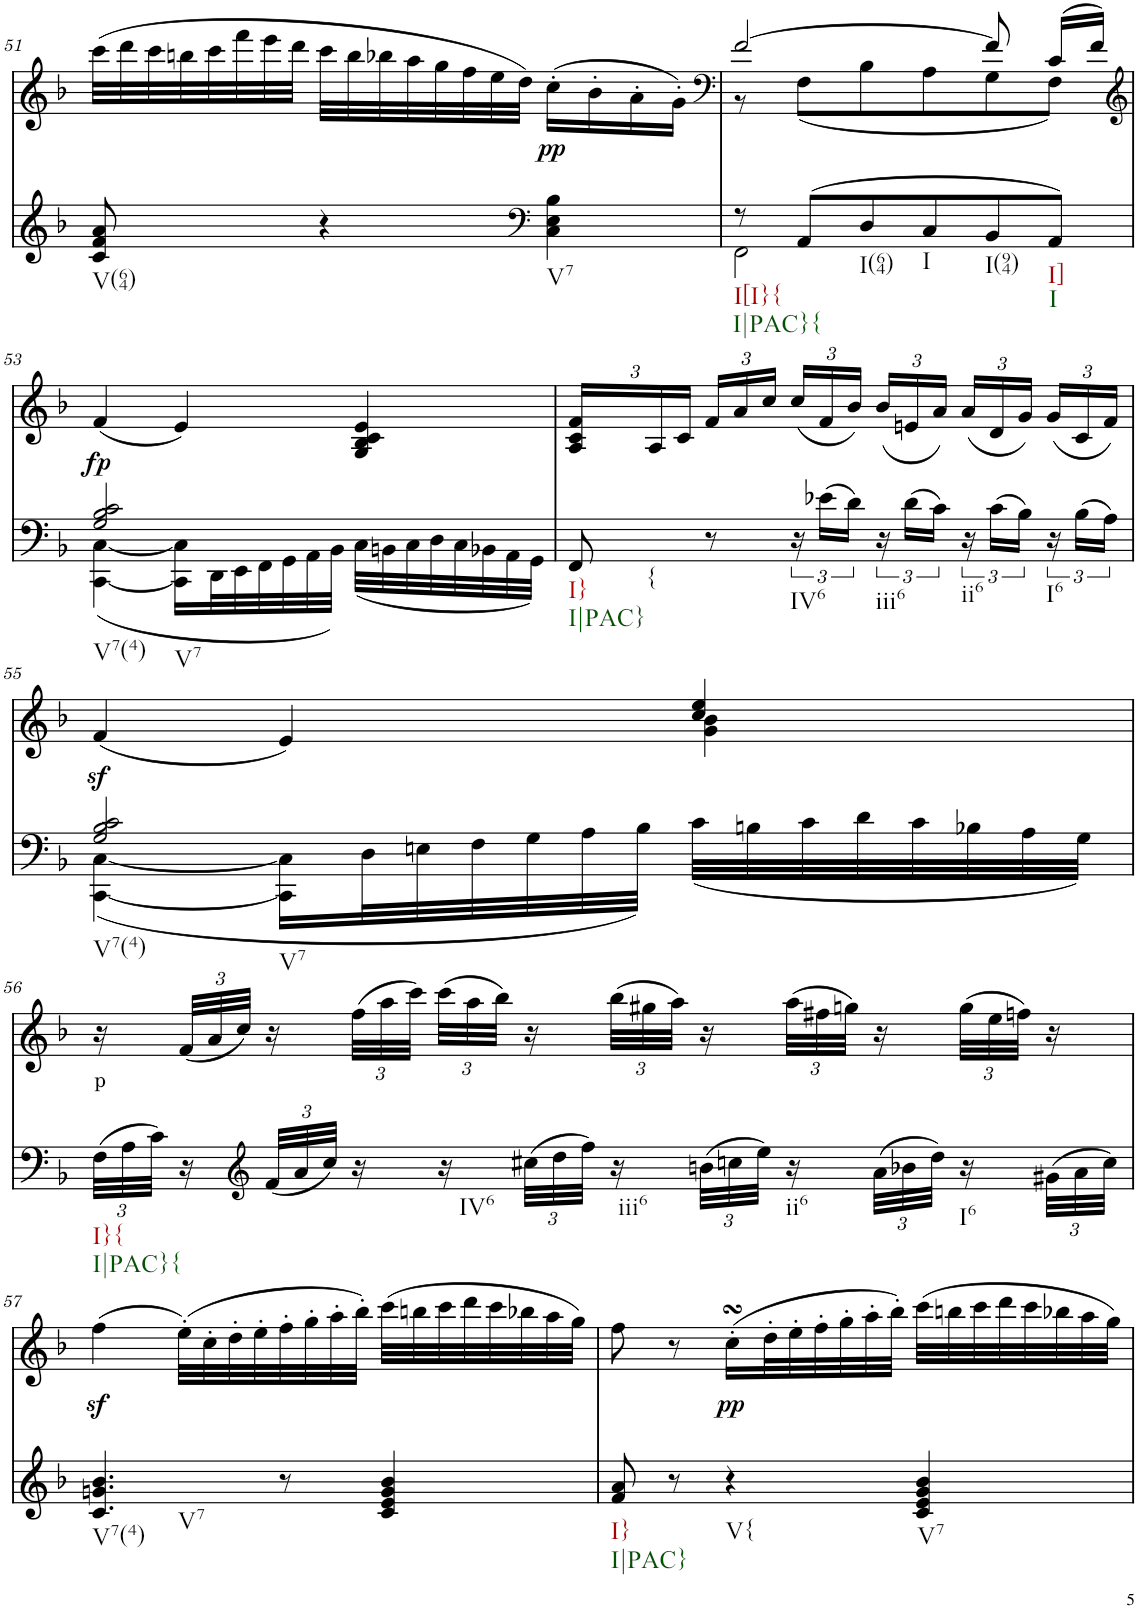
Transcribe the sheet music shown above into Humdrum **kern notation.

**kern	**kern	**text	**dynam
*part2	*part1	*part1	*part1
*staff2	*staff1	*staff1	*staff1
*I"piano	*I"piano	*	*
*I'Pno	*I'Pno	*	*
!!LO:PB:g=z
*clefG2	*clefG2	*	*
*k[b-]	*k[b-]	*	*
*F:	*F:	*	*
*M3/4	*M3/4	*	*
=51	=51	=51	=51
!LO:TX:b:t=V(64)	!	!	!
8c/ 8f/ 8a/	(32ccc\LLL	.	.
.	32ddd\	.	.
.	32ccc\	.	.
.	32bbn\	.	.
8ryy	32ccc\	.	.
.	32fff\	.	.
.	32eee\	.	.
.	32ddd\JJJ	.	.
4r	32ccc\LLL	.	.
.	32bb\	.	.
.	32bb-X\	.	.
.	32aa\	.	.
.	32gg\	.	.
.	32ff\	.	.
.	32ee\	.	.
.	32dd\JJJ)	.	.
*clefF4	*	*	*
!LO:TX:b:t=V7	!	!	!
!	!	!	!LO:DY:b
4C\ 4E\ 4B-\	(16cc'\LL	.	pp
.	16b-'\	.	.
.	16a'\	.	.
.	16g'\JJ)	.	.
=52	=52	=52	=52
*	*clefF4	*	*
*^	*^	*	*
!LO:TX:b:t=I[I}{	!	!	!	!	!
!LO:TX:b:t=I|PAC}{	!	!	!	!	!
8r	2FF\	[2f/	8r	.	.
(8AA/L	.	.	(8F\L	.	.
!LO:TX:b:t=I(64)	!	!	!	!	!
8D/	.	.	8B-\	.	.
!LO:TX:b:t=I	!	!	!	!	!
8C/	.	.	8A\	.	.
!LO:TX:b:t=I(94)	!	!	!	!	!
8BB-/	4ryy	8f/]	8G\	.	.
!LO:TX:b:t=I]	!	!	!	!	!
!LO:TX:b:t=I	!	!	!	!	!
8AA/J)	.	(16c/LL	8F\J)	.	.
.	.	16f/JJ)	.	.	.
*	*	*v	*v	*	*
!!LO:LB:g=z
=53	=53	=53	=53	=53
*	*	*clefG2	*	*
!LO:TX:b:t=V7(4)	!	!	!	!
!LO:TX:b:t=V7	!	!	!	!
!	!	!	!	!LO:DY:b
2G/ 2B-/ 2c/	([4CC\ [4C\	(4f/	.	fp
.	16CC\] 16C\]LL	4e/)	.	.
.	32DD\L	.	.	.
.	32EE\	.	.	.
.	32FF\	.	.	.
.	32GG\	.	.	.
.	32AA\	.	.	.
.	32BB-\JJJ)	.	.	.
4ryy	(32C\LLL	4G/ 4B-/ 4c/ 4e/	.	.
.	32BBn\	.	.	.
.	32C\	.	.	.
.	32D\	.	.	.
.	32C\	.	.	.
.	32BB-X\	.	.	.
.	32AA\	.	.	.
.	32GG\JJJ)	.	.	.
*v	*v	*	*	*
=54	=54	=54	=54
*	*Xbrackettup	*	*
*^	*	*	*
!LO:TX:b:t=I}	!	!	!	!
!LO:TX:b:t=I|PAC}	!	!	!	!
!LO:TX:b:t={	!	!	!	!
*v	*v	*	*	*
8FF/	24A/ 24c/ 24f/LL	.	.
.	24A/	.	.
.	24c/JJ	.	.
8r	24f/LL	.	.
.	24a/	.	.
.	24cc/JJ	.	.
!LO:TX:b:t=IV6	!	!	!
24r	(24cc/LL	.	.
(24e-X\LL	24f/	.	.
24d\JJ)	24b-/JJ)	.	.
!LO:TX:b:t=iii6	!	!	!
24r	(24b-/LL	.	.
(24d\LL	24en/	.	.
24c\JJ)	24a/JJ)	.	.
!LO:TX:b:t=ii6	!	!	!
24r	(24a/LL	.	.
(24c\LL	24d/	.	.
24B-\JJ)	24g/JJ)	.	.
!LO:TX:b:t=I6	!	!	!
24r	(24g/LL	.	.
(24B-\LL	24c/	.	.
24A\JJ)	24f/JJ)	.	.
!!LO:LB:g=z
=55	=55	=55	=55
*^	*^	*	*
!LO:TX:b:t=V7(4)	!	!	!	!	!
!LO:TX:b:t=V7	!	!	!	!	!
!	!	!	!	!	!LO:DY:b
2G/ 2B-/ 2c/	([4CC\ [4C\	2ryy	(4f/	.	sf
.	16CC\] 16C\]LL	.	4e/)	.	.
.	32D\L	.	.	.	.
.	32En\	.	.	.	.
.	32F\	.	.	.	.
.	32G\	.	.	.	.
.	32A\	.	.	.	.
.	32B-\JJJ)	.	.	.	.
4ryy	(32c\LLL	4cc/ 4ee/	4g\ 4b-\	.	.
.	32Bn\	.	.	.	.
.	32c\	.	.	.	.
.	32d\	.	.	.	.
.	32c\	.	.	.	.
.	32B-X\	.	.	.	.
.	32A\	.	.	.	.
.	32G\JJJ)	.	.	.	.
*v	*v	*	*	*	*
*	*v	*v	*	*
!!LO:LB:g=z
=56	=56	=56	=56
*Xbrackettup	*	*	*
*^	*	*	*
!LO:TX:b:t=I}{	!	!	!	!
!LO:TX:b:t=I|PAC}{	!	!	!	!
!	!	!	!LO:LY:b	!
*v	*v	*	*	*
(48F\LLL	16r	p	.
48A\	.	.	.
48c\JJJ)	.	.	.
16r	(48f/LLL	.	.
.	48a/	.	.
.	48cc/JJJ)	.	.
*clefG2	*	*	*
(48f/LLL	16r	.	.
48a/	.	.	.
48cc/JJJ)	.	.	.
16r	(48ff\LLL	.	.
.	48aa\	.	.
.	48ccc\JJJ)	.	.
!LO:TX:b:t=IV6	!	!	!
16r	(48ccc\LLL	.	.
.	48aa\	.	.
.	48bb-\JJJ)	.	.
(48cc#X\LLL	16r	.	.
48dd\	.	.	.
48ff\JJJ)	.	.	.
!LO:TX:b:t=iii6	!	!	!
16r	(48bb-\LLL	.	.
.	48gg#X\	.	.
.	48aa\JJJ)	.	.
(48bn\LLL	16r	.	.
48ccn\	.	.	.
48ee\JJJ)	.	.	.
!LO:TX:b:t=ii6	!	!	!
16r	(48aa\LLL	.	.
.	48ff#X\	.	.
.	48ggn\JJJ)	.	.
(48a\LLL	16r	.	.
48b-X\	.	.	.
48dd\JJJ)	.	.	.
!LO:TX:b:t=I6	!	!	!
16r	(48gg\LLL	.	.
.	48ee\	.	.
.	48ffn\JJJ)	.	.
(48g#X\LLL	16r	.	.
48a\	.	.	.
48cc\JJJ)	.	.	.
!!LO:LB:g=z
=57	=57	=57	=57
!LO:TX:b:t=V7(4)	!	!	!
!LO:TX:b:t=V7	!	!	!
4.c/ 4.gn/ 4.b-/	(4ffz<\	.	.
.	(32ee'\LLL)	.	.
.	32cc'\	.	.
.	32dd'\	.	.
.	32ee'\	.	.
8r	32ff'\	.	.
.	32gg'\	.	.
.	32aa'\	.	.
.	32bb-'\JJJ)	.	.
4c/ 4e/ 4g/ 4b-/	(32ccc\LLL	.	.
.	32bbn\	.	.
.	32ccc\	.	.
.	32ddd\	.	.
.	32ccc\	.	.
.	32bb-X\	.	.
.	32aa\	.	.
.	32gg\JJJ)	.	.
=58	=58	=58	=58
!LO:TX:b:t=I}	!	!	!
!LO:TX:b:t=I|PAC}	!	!	!
8f/ 8a/	8ff\	.	.
8r	8r	.	.
!LO:TX:b:t=V{	!	!	!
!	!	!	!LO:DY:b
4r	(16ccsSSS'\LL	.	pp
.	32dd'\L	.	.
.	32ee'\	.	.
.	32ff'\	.	.
.	32gg'\	.	.
.	32aa'\	.	.
.	32bb-'\JJJ)	.	.
!LO:TX:b:t=V7	!	!	!
4c/ 4e/ 4g/ 4b-/	(32ccc\LLL	.	.
.	32bbn\	.	.
.	32ccc\	.	.
.	32ddd\	.	.
.	32ccc\	.	.
.	32bb-X\	.	.
.	32aa\	.	.
.	32gg\JJJ)	.	.
=	=	=	=
*-	*-	*-	*-
